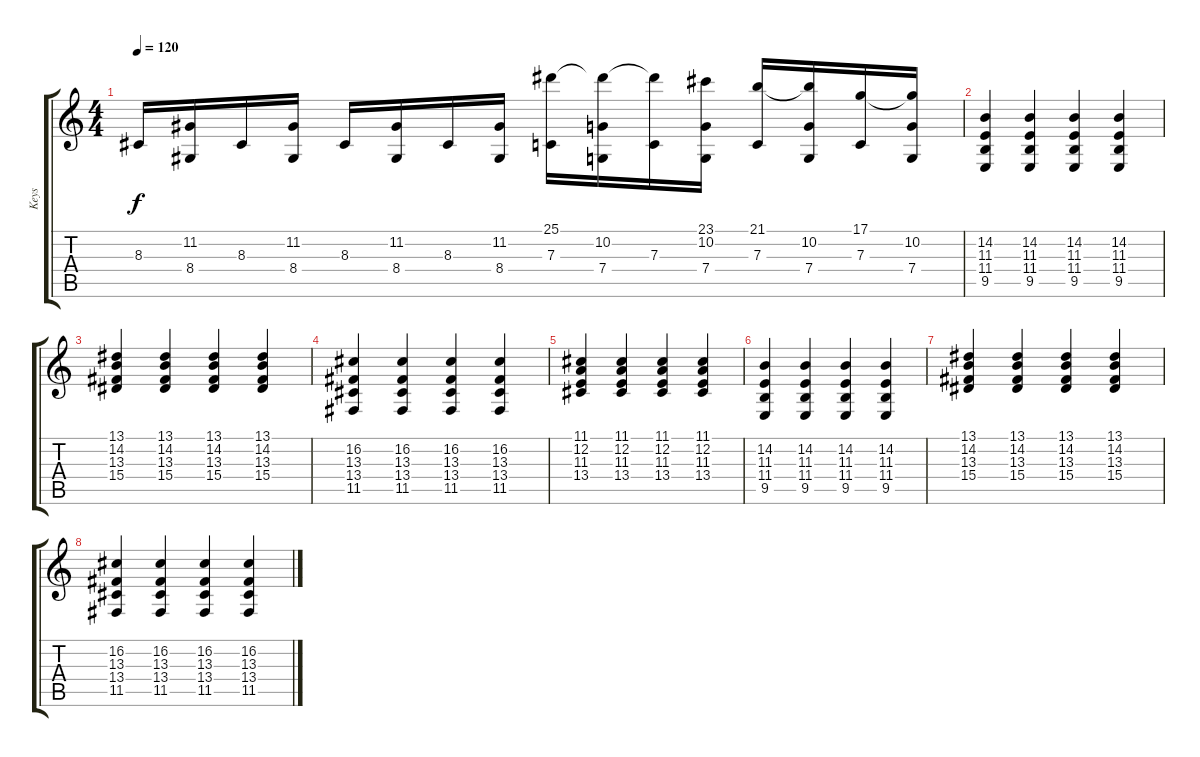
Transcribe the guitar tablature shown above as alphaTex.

\track ("Keys" "Keys") {instrument harpsichord}
\staff {score tabs}
\tuning (D4 A3 F3 C3 G2 C2) {hide}
\ts (4 4)
\tempo 120
\clef g2
\ks c
8.3.16{dy f} (11.2 8.4).16 8.3.16 (11.2 8.4).16 8.3.16 (11.2 8.4).16 8.3.16 (11.2 8.4).16 (25.1 7.3).16 (25.1{t} 10.2 7.4).16 (25.1{t} 7.3).16 (23.1 10.2 7.4).16 (21.1 7.3).16 (21.1{t} 10.2 7.4).16 (17.1 7.3).16 (17.1{t} 10.2 7.4).16 |
(14.2 11.3 11.4 9.5).4 (14.2 11.3 11.4 9.5).4 (14.2 11.3 11.4 9.5).4 (14.2 11.3 11.4 9.5).4 |
(13.1 14.2 13.3 15.4).4 (13.1 14.2 13.3 15.4).4 (13.1 14.2 13.3 15.4).4 (13.1 14.2 13.3 15.4).4 |
(16.2 13.3 13.4 11.5).4 (16.2 13.3 13.4 11.5).4 (16.2 13.3 13.4 11.5).4 (16.2 13.3 13.4 11.5).4 |
(11.1 12.2 11.3 13.4).4 (11.1 12.2 11.3 13.4).4 (11.1 12.2 11.3 13.4).4 (11.1 12.2 11.3 13.4).4 |
(14.2 11.3 11.4 9.5).4 (14.2 11.3 11.4 9.5).4 (14.2 11.3 11.4 9.5).4 (14.2 11.3 11.4 9.5).4 |
(13.1 14.2 13.3 15.4).4 (13.1 14.2 13.3 15.4).4 (13.1 14.2 13.3 15.4).4 (13.1 14.2 13.3 15.4).4 |
(16.2 13.3 13.4 11.5).4 (16.2 13.3 13.4 11.5).4 (16.2 13.3 13.4 11.5).4 (16.2 13.3 13.4 11.5).4
